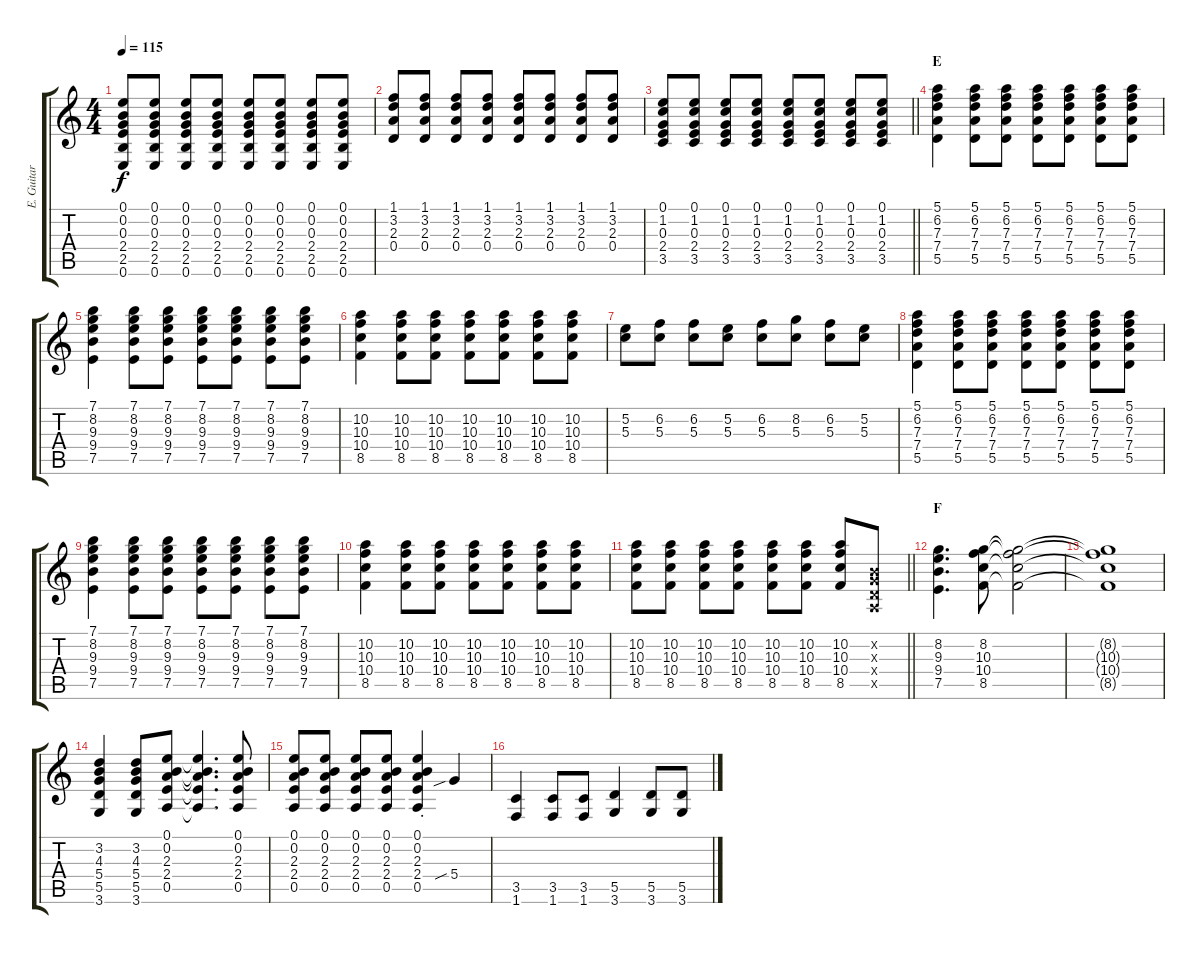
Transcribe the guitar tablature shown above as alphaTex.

\track ("E. Guitar 1" "E. Guitar ") {instrument electricguitarclean}
\staff {score tabs}
\tuning (E4 B3 G3 D3 A2 E2) {hide}
\ts (4 4)
\tempo 115
\clef g2
\ks c
(0.1 0.2 0.3 2.4 2.5 0.6).8{dy f} (0.1 0.2 0.3 2.4 2.5 0.6).8 (0.1 0.2 0.3 2.4 2.5 0.6).8 (0.1 0.2 0.3 2.4 2.5 0.6).8 (0.1 0.2 0.3 2.4 2.5 0.6).8 (0.1 0.2 0.3 2.4 2.5 0.6).8 (0.1 0.2 0.3 2.4 2.5 0.6).8 (0.1 0.2 0.3 2.4 2.5 0.6).8 |
(1.1 3.2 2.3 0.4).8 (1.1 3.2 2.3 0.4).8 (1.1 3.2 2.3 0.4).8 (1.1 3.2 2.3 0.4).8 (1.1 3.2 2.3 0.4).8 (1.1 3.2 2.3 0.4).8 (1.1 3.2 2.3 0.4).8 (1.1 3.2 2.3 0.4).8 |
\barLineRight lightlight
(0.1 1.2 0.3 2.4 3.5).8 (0.1 1.2 0.3 2.4 3.5).8 (0.1 1.2 0.3 2.4 3.5).8 (0.1 1.2 0.3 2.4 3.5).8 (0.1 1.2 0.3 2.4 3.5).8 (0.1 1.2 0.3 2.4 3.5).8 (0.1 1.2 0.3 2.4 3.5).8 (0.1 1.2 0.3 2.4 3.5).8 |
\section ("" "E")
(5.1 6.2 7.3 7.4 5.5).4 (5.1 6.2 7.3 7.4 5.5).8 (5.1 6.2 7.3 7.4 5.5).8 (5.1 6.2 7.3 7.4 5.5).8 (5.1 6.2 7.3 7.4 5.5).8 (5.1 6.2 7.3 7.4 5.5).8 (5.1 6.2 7.3 7.4 5.5).8 |
(7.1 8.2 9.3 9.4 7.5).4 (7.1 8.2 9.3 9.4 7.5).8 (7.1 8.2 9.3 9.4 7.5).8 (7.1 8.2 9.3 9.4 7.5).8 (7.1 8.2 9.3 9.4 7.5).8 (7.1 8.2 9.3 9.4 7.5).8 (7.1 8.2 9.3 9.4 7.5).8 |
(10.2 10.3 10.4 8.5).4 (10.2 10.3 10.4 8.5).8 (10.2 10.3 10.4 8.5).8 (10.2 10.3 10.4 8.5).8 (10.2 10.3 10.4 8.5).8 (10.2 10.3 10.4 8.5).8 (10.2 10.3 10.4 8.5).8 |
(5.2 5.3).8 (6.2 5.3).8 (6.2 5.3).8 (5.2 5.3).8 (6.2 5.3).8 (8.2 5.3).8 (6.2 5.3).8 (5.2 5.3).8 |
(5.1 6.2 7.3 7.4 5.5).4 (5.1 6.2 7.3 7.4 5.5).8 (5.1 6.2 7.3 7.4 5.5).8 (5.1 6.2 7.3 7.4 5.5).8 (5.1 6.2 7.3 7.4 5.5).8 (5.1 6.2 7.3 7.4 5.5).8 (5.1 6.2 7.3 7.4 5.5).8 |
(7.1 8.2 9.3 9.4 7.5).4 (7.1 8.2 9.3 9.4 7.5).8 (7.1 8.2 9.3 9.4 7.5).8 (7.1 8.2 9.3 9.4 7.5).8 (7.1 8.2 9.3 9.4 7.5).8 (7.1 8.2 9.3 9.4 7.5).8 (7.1 8.2 9.3 9.4 7.5).8 |
(10.2 10.3 10.4 8.5).4 (10.2 10.3 10.4 8.5).8 (10.2 10.3 10.4 8.5).8 (10.2 10.3 10.4 8.5).8 (10.2 10.3 10.4 8.5).8 (10.2 10.3 10.4 8.5).8 (10.2 10.3 10.4 8.5).8 |
\barLineRight lightlight
(10.2 10.3 10.4 8.5).8 (10.2 10.3 10.4 8.5).8 (10.2 10.3 10.4 8.5).8 (10.2 10.3 10.4 8.5).8 (10.2 10.3 10.4 8.5).8 (10.2 10.3 10.4 8.5).8 (10.2 10.3 10.4 8.5).8 (0.2{x} 0.3{x} 0.4{x} 0.5{x}).8 |
\section ("" "F")
(8.2 9.3 9.4 7.5).4{d} (8.2 10.3 10.4 8.5).8 (8.2{t} 10.3{t} 10.4{t} 8.5{t}).2 |
(8.2{t} 10.3{t} 10.4{t} 8.5{t}).1 |
(3.2 4.3 5.4 5.5 3.6).4 (3.2 4.3 5.4 5.5 3.6).8 (0.1 0.2 2.3 2.4 0.5).8 (0.1{t} 0.2{t} 2.3{t} 2.4{t} 0.5{t}).4{d} (0.1 0.2 2.3 2.4 0.5).8 |
(0.1 0.2 2.3 2.4 0.5).8 (0.1 0.2 2.3 2.4 0.5).8 (0.1 0.2 2.3 2.4 0.5).8 (0.1 0.2 2.3 2.4 0.5).8 (0.1{st} 0.2{st} 2.3{st} 2.4{st} 0.5{st}).4 5.4{sib}.4 |
(3.5 1.6).4 (3.5 1.6).8 (3.5 1.6).8 (5.5 3.6).4 (5.5 3.6).8 (5.5 3.6).8
